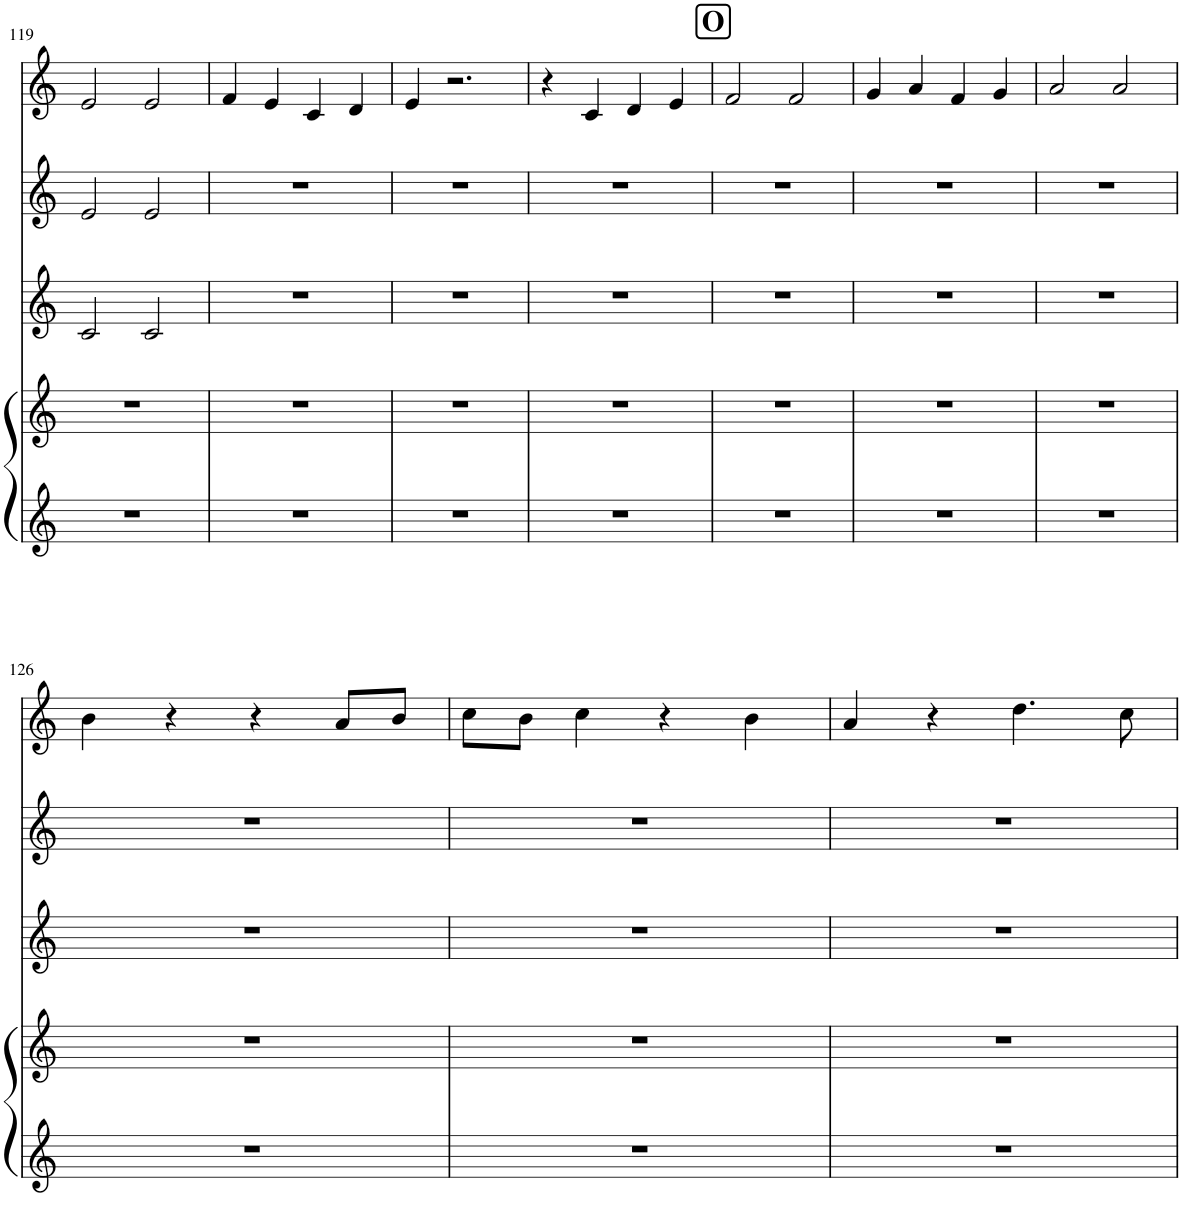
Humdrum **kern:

**kern	**kern	**kern	**kern	**kern
*part4	*part4	*part3	*part2	*part1
*staff5	*staff4	*staff3	*staff2	*staff1
*I"Piano	*	*I"Piano	*I"Piano	*I"Piano
*I'Pno	*	*I'Pno	*I'Pno	*I'Pno
!!LO:PB:g=z
*clefG2	*clefG2	*clefG2	*clefG2	*clefG2
*k[]	*k[]	*k[]	*k[]	*k[]
*M2/2	*M2/2	*M2/2	*M2/2	*M2/2
*met(c|)	*met(c|)	*met(c|)	*met(c|)	*met(c|)
=119	=119	=119	=119	=119
1r	1r	2c/	2e/	2e/
.	.	2c/	2e/	2e/
=120	=120	=120	=120	=120
1r	1r	1r	1r	4f/
.	.	.	.	4e/
.	.	.	.	4c/
.	.	.	.	4d/
=121	=121	=121	=121	=121
1r	1r	1r	1r	4e/
.	.	.	.	2.r
=122	=122	=122	=122	=122
1r	1r	1r	1r	4r
.	.	.	.	4c/
.	.	.	.	4d/
.	.	.	.	4e/
!!LO:REH:place=s1:a:B:cj:fs=14:t=O
=123	=123	=123	=123	=123
1r	1r	1r	1r	2f/
.	.	.	.	2f/
=124	=124	=124	=124	=124
1r	1r	1r	1r	4g/
.	.	.	.	4a/
.	.	.	.	4f/
.	.	.	.	4g/
=125	=125	=125	=125	=125
1r	1r	1r	1r	2a/
.	.	.	.	2a/
!!LO:LB:g=z
=126	=126	=126	=126	=126
1r	1r	1r	1r	4b\
.	.	.	.	4r
.	.	.	.	4r
.	.	.	.	8a/L
.	.	.	.	8b/J
=127	=127	=127	=127	=127
1r	1r	1r	1r	8cc\L
.	.	.	.	8b\J
.	.	.	.	4cc\
.	.	.	.	4r
.	.	.	.	4b\
=128	=128	=128	=128	=128
1r	1r	1r	1r	4a/
.	.	.	.	4r
.	.	.	.	4.dd\
.	.	.	.	8cc\
=	=	=	=	=
*-	*-	*-	*-	*-
